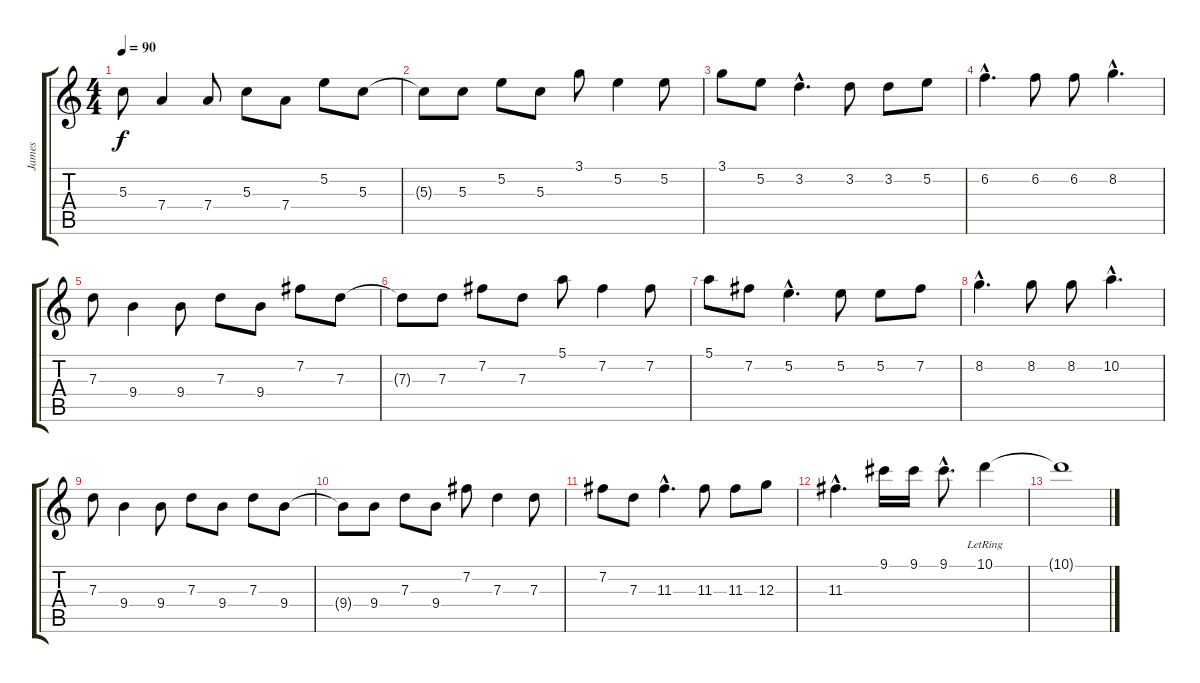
\track ("James" "James") {instrument acousticguitarsteel}
\staff {score tabs}
\tuning (E4 B3 G3 D3 A2 E2) {hide}
\ts (4 4)
\tempo 90
\clef g2
\ks c
5.3.8{dy f} 7.4.4 7.4.8 5.3.8 7.4.8 5.2.8 5.3.8 |
5.3{t}.8 5.3.8 5.2.8 5.3.8 3.1.8 5.2.4 5.2.8 |
3.1.8 5.2.8 3.2{hac}.4{d} 3.2.8 3.2.8 5.2.8 |
6.2{hac}.4{d} 6.2.8 6.2.8 8.2{hac}.4{d} |
7.3.8 9.4.4 9.4.8 7.3.8 9.4.8 7.2.8 7.3.8 |
7.3{t}.8 7.3.8 7.2.8 7.3.8 5.1.8 7.2.4 7.2.8 |
5.1.8 7.2.8 5.2{hac}.4{d} 5.2.8 5.2.8 7.2.8 |
8.2{hac}.4{d} 8.2.8 8.2.8 10.2{hac}.4{d} |
7.3.8 9.4.4 9.4.8 7.3.8 9.4.8 7.3.8 9.4.8 |
9.4{t}.8 9.4.8 7.3.8 9.4.8 7.2.8 7.3.4 7.3.8 |
7.2.8 7.3.8 11.3{hac}.4{d} 11.3.8 11.3.8 12.3.8 |
11.3{hac}.4{d} 9.1.16 9.1.16 9.1{hac}.8{d} 10.1{lr}.4 |
10.1{t}.1
